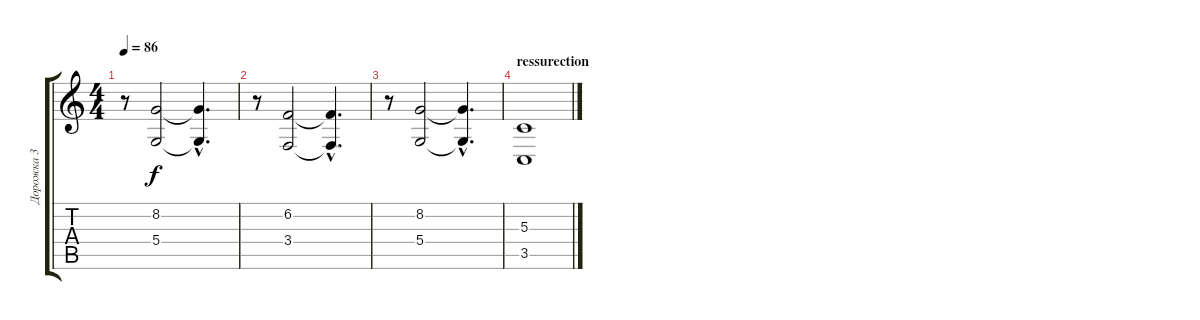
\track ("Дорожка 3" "Дорожка 3") {instrument tubularbells}
\staff {score tabs}
\tuning (E4 B3 G3 D3 A2 E2) {hide}
\ts (4 4)
\tempo 86
\clef g2
\ks c
r.8{dy f} (8.2 5.4).2 (8.2{hac t} 5.4{hac t}).4{d} |
r.8 (6.2 3.4).2 (6.2{hac t} 3.4{hac t}).4{d} |
r.8 (8.2 5.4).2 (8.2{hac t} 5.4{hac t}).4{d} |
\section ("" "ressurection")
(5.3 3.5).1
